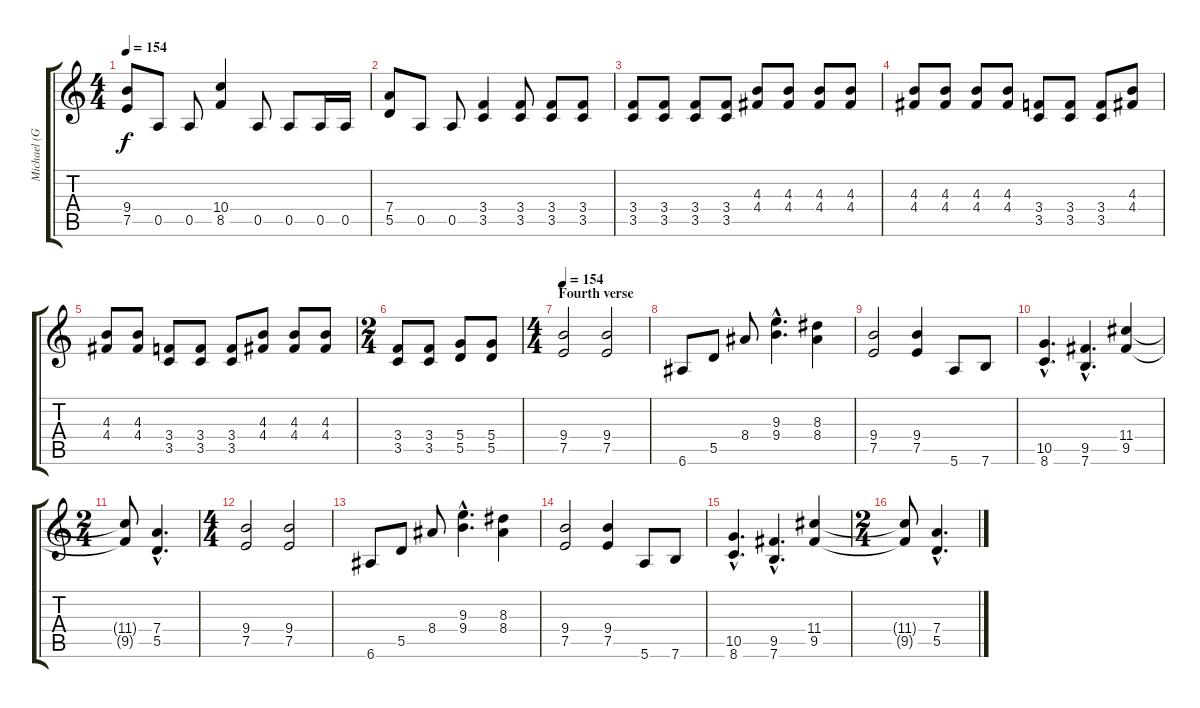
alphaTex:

\track ("Michael (Guitar)" "Michael (G") {instrument distortionguitar}
\staff {score tabs}
\tuning (E4 B3 G3 D3 A2 E2) {hide}
\ts (4 4)
\tempo 154
\clef g2
\ks c
(9.4 7.5).8{dy f} 0.5.8 0.5.8 (10.4 8.5).4 0.5.8 0.5.8 0.5.16 0.5.16 |
(7.4 5.5).8 0.5.8 0.5.8 (3.4 3.5).4 (3.4 3.5).8 (3.4 3.5).8 (3.4 3.5).8 |
(3.4 3.5).8 (3.4 3.5).8 (3.4 3.5).8 (3.4 3.5).8 (4.3 4.4).8 (4.3 4.4).8 (4.3 4.4).8 (4.3 4.4).8 |
(4.3 4.4).8 (4.3 4.4).8 (4.3 4.4).8 (4.3 4.4).8 (3.4 3.5).8 (3.4 3.5).8 (3.4 3.5).8 (4.3 4.4).8 |
(4.3 4.4).8 (4.3 4.4).8 (3.4 3.5).8 (3.4 3.5).8 (3.4 3.5).8 (4.3 4.4).8 (4.3 4.4).8 (4.3 4.4).8 |
\ts (2 4)
(3.4 3.5).8 (3.4 3.5).8 (5.4 5.5).8 (5.4 5.5).8 |
\ts (4 4)
\section ("" "Fourth verse")
\tempo 154
(9.4 7.5).2{volume 13 balance 16} (9.4 7.5).2 |
6.6.8 5.5.8 8.4.8 (9.3{hac} 9.4{hac}).4{d} (8.3 8.4).4 |
(9.4 7.5).2 (9.4 7.5).4 5.6.8 7.6.8 |
(10.5{hac} 8.6{hac}).4{d} (9.5{hac} 7.6{hac}).4{d} (11.4 9.5).4 |
\ts (2 4)
(11.4{t} 9.5{t}).8 (7.4{hac} 5.5{hac}).4{d} |
\ts (4 4)
(9.4 7.5).2 (9.4 7.5).2 |
6.6.8 5.5.8 8.4.8 (9.3{hac} 9.4{hac}).4{d} (8.3 8.4).4 |
(9.4 7.5).2 (9.4 7.5).4 5.6.8 7.6.8 |
(10.5{hac} 8.6{hac}).4{d} (9.5{hac} 7.6{hac}).4{d} (11.4 9.5).4 |
\ts (2 4)
(11.4{t} 9.5{t}).8 (7.4{hac} 5.5{hac}).4{d}
